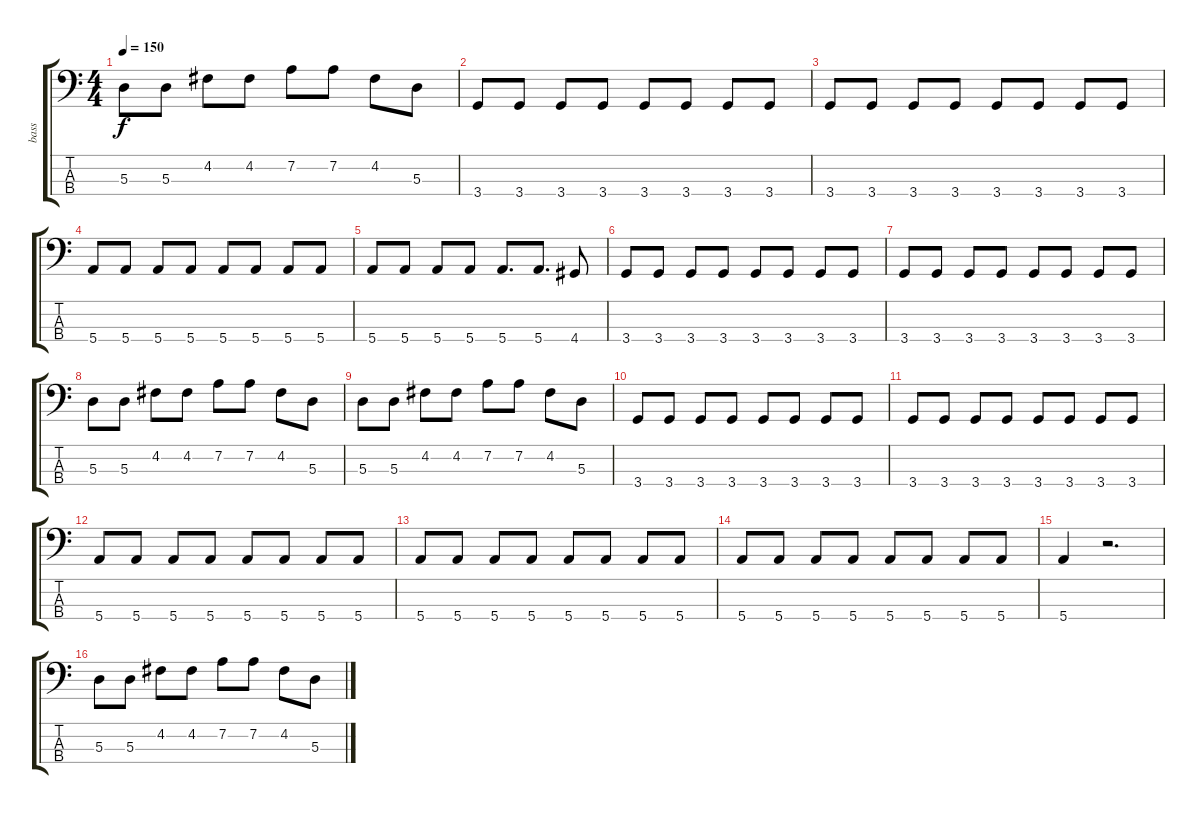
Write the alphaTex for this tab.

\track ("bass" "bass") {instrument electricbassfinger}
\staff {score tabs}
\tuning (G2 D2 A1 E1) {hide}
\ts (4 4)
\tempo 150
\clef f4
\ks c
5.3.8{dy f} 5.3.8 4.2.8 4.2.8 7.2.8 7.2.8 4.2.8 5.3.8 |
3.4.8 3.4.8 3.4.8 3.4.8 3.4.8 3.4.8 3.4.8 3.4.8 |
3.4.8 3.4.8 3.4.8 3.4.8 3.4.8 3.4.8 3.4.8 3.4.8 |
5.4.8 5.4.8 5.4.8 5.4.8 5.4.8 5.4.8 5.4.8 5.4.8 |
5.4.8 5.4.8 5.4.8 5.4.8 5.4.8{d} 5.4.8{d} 4.4.8 |
3.4.8 3.4.8 3.4.8 3.4.8 3.4.8 3.4.8 3.4.8 3.4.8 |
3.4.8 3.4.8 3.4.8 3.4.8 3.4.8 3.4.8 3.4.8 3.4.8 |
5.3.8 5.3.8 4.2.8 4.2.8 7.2.8 7.2.8 4.2.8 5.3.8 |
5.3.8 5.3.8 4.2.8 4.2.8 7.2.8 7.2.8 4.2.8 5.3.8 |
3.4.8 3.4.8 3.4.8 3.4.8 3.4.8 3.4.8 3.4.8 3.4.8 |
3.4.8 3.4.8 3.4.8 3.4.8 3.4.8 3.4.8 3.4.8 3.4.8 |
5.4.8 5.4.8 5.4.8 5.4.8 5.4.8 5.4.8 5.4.8 5.4.8 |
5.4.8 5.4.8 5.4.8 5.4.8 5.4.8 5.4.8 5.4.8 5.4.8 |
5.4.8 5.4.8 5.4.8 5.4.8 5.4.8 5.4.8 5.4.8 5.4.8 |
5.4.4 r.2{d} |
5.3.8 5.3.8 4.2.8 4.2.8 7.2.8 7.2.8 4.2.8 5.3.8
